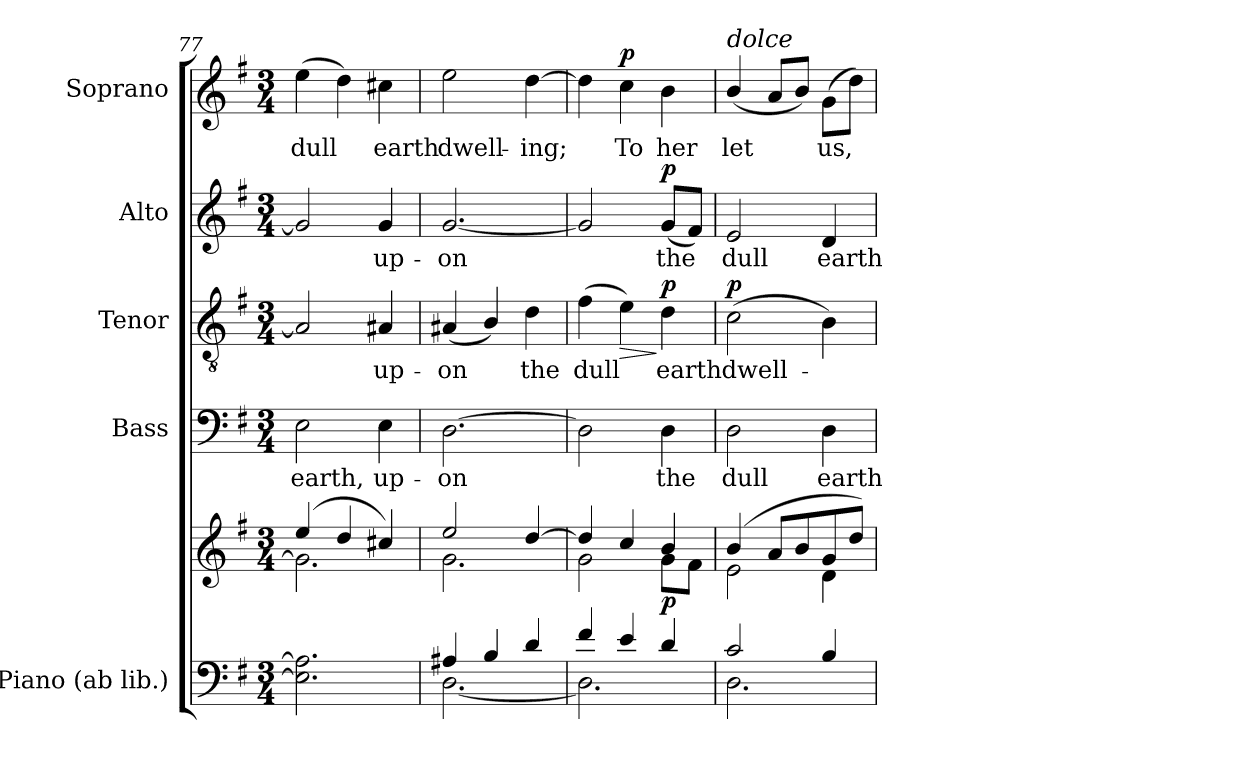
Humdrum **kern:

**kern	**kern	**dynam	**kern	**text	**kern	**text	**dynam	**kern	**text	**dynam	**kern	**text	**dynam
*part5	*part5	*part5	*part4	*part4	*part3	*part3	*part3	*part2	*part2	*part2	*part1	*part1	*part1
*staff6	*staff5	*staff5/6	*staff4	*staff4	*staff3	*staff3	*staff3	*staff2	*staff2	*staff2	*staff1	*staff1	*staff1
*I"Piano (ab lib.)	*	*	*I"Bass	*	*I"Tenor	*	*	*I"Alto	*	*	*I"Soprano	*	*
*I'Pno.	*	*	*I'B.	*	*I'T.	*	*	*I'A.	*	*	*I'S.	*	*
*clefF4	*clefG2	*	*clefF4	*	*clefGv2	*	*	*clefG2	*	*	*clefG2	*	*
*	*	*	*	*	*ITrd7c12	*	*	*	*	*	*	*	*
*k[f#]	*k[f#]	*	*k[f#]	*	*k[f#]	*	*	*k[f#]	*	*	*k[f#]	*	*
*G:	*G:	*	*G:	*	*G:	*	*	*G:	*	*	*G:	*	*
*M3/4	*M3/4	*	*M3/4	*	*M3/4	*	*	*M3/4	*	*	*M3/4	*	*
=77	=77	=77	=77	=77	=77	=77	=77	=77	=77	=77	=77	=77	=77
*	*^	*	*	*	*	*	*	*	*	*	*	*	*
!	!	!	!	!	!LO:LY:b:color=#000000	!	!	!	!	!	!	!	!	!
!	!	!	!	!	!	!	!	!	!	!	!	!	!LO:LY:b:color=#000000	!
2.Ei\] 2.A#i]	(4eei/	2.gi\]	.	2Ei\	earth,	2AA#i/]	.	.	2gi/]	.	.	(4eei\	dull	.
.	4ddi/	.	.	.	.	.	.	.	.	.	.	4ddi\)	.	.
!	!	!	!	!	!LO:LY:b:color=#000000	!	!	!	!	!	!	!	!	!
!	!	!	!	!	!	!	!LO:LY:b:color=#000000	!	!	!	!	!	!	!
!	!	!	!	!	!	!	!	!	!	!LO:LY:b:color=#000000	!	!	!	!
!	!	!	!	!	!	!	!	!	!	!	!	!	!LO:LY:b:color=#000000	!
.	4cc#Xi/)	.	.	4Ei\	up-	4AA#Xi/	up-	.	4gi/	up-	.	4cc#Xi\	earth	.
=78	=78	=78	=78	=78	=78	=78	=78	=78	=78	=78	=78	=78	=78	=78
*^	*	*	*	*	*	*	*	*	*	*	*	*	*	*
!	!	!	!	!	!	!LO:LY:b:color=#000000	!	!	!	!	!	!	!	!	!
!	!	!	!	!	!	!	!	!LO:LY:b:color=#000000	!	!	!	!	!	!	!
!	!	!	!	!	!	!	!	!	!	!	!LO:LY:b:color=#000000	!	!	!	!
!	!	!	!	!	!	!	!	!	!	!	!	!	!	!LO:LY:b:color=#000000	!
4A#Xi/	[2.Di\	2eei/	2.gi\	.	[2.Di\	-on	(4AA#Xi/	-on	.	[2.gi/	-on	.	2eei\	dwell-	.
4Bi/	.	.	.	.	.	.	4BBi/)	.	.	.	.	.	.	.	.
!	!	!	!	!	!	!	!	!LO:LY:b:color=#000000	!	!	!	!	!	!	!
!	!	!	!	!	!	!	!	!	!	!	!	!	!	!LO:LY:b:color=#000000	!
4di/	.	[4ddi/	.	.	.	.	4Di\	the	.	.	.	.	[4ddi\	-ing;	.
!!LO:LB:g=z
=79	=79	=79	=79	=79	=79	=79	=79	=79	=79	=79	=79	=79	=79	=79	=79
!	!	!	!	!	!	!	!	!LO:LY:b:color=#000000	!	!	!	!	!	!	!
4f#i/	2.Di\]	4ddi/]	2gi\	.	2Di\]	.	(4F#i\	dull	.	2gi/]	.	.	4ddi\]	.	.
!	!	!	!	!	!	!	!	!	!LO:HP:b	!	!	!	!	!	!
!	!	!	!	!	!	!	!	!	!	!	!	!	!	!LO:LY:b:color=#000000	!
4ei/	.	4cci/	.	.	.	.	4Ei\)	.	>	.	.	.	4cci\	To	p
!	!	!	!	!	!	!LO:LY:b:color=#000000	!	!	!	!	!	!	!	!	!
!	!	!	!	!	!	!	!	!LO:LY:b:color=#000000	!	!	!	!	!	!	!
!	!	!	!	!	!	!	!	!	!	!	!LO:LY:b:color=#000000	!	!	!	!
!	!	!	!	!	!	!	!	!	!	!	!	!	!	!LO:LY:b:color=#000000	!
4di/	.	4bi/	8gi\L	p	4Di\	the	4Di\	earth	] p	(8gi/L	the	p	4bi\	her	.
.	.	.	8f#i\J	.	.	.	.	.	.	8f#i/J)	.	.	.	.	.
=80	=80	=80	=80	=80	=80	=80	=80	=80	=80	=80	=80	=80	=80	=80	=80
!	!	!	!	!	!	!LO:LY:b:color=#000000	!	!	!	!	!	!	!	!	!
!	!	!	!	!	!	!	!	!LO:LY:b:color=#000000	!	!	!	!	!	!	!
!	!	!	!	!	!	!	!	!	!	!	!LO:LY:b:color=#000000	!	!	!	!
!	!	!	!	!	!	!	!	!	!	!	!	!	!LO:TX:a:i:t=dolce	!	!
!	!	!	!	!	!	!	!	!	!	!	!	!	!	!LO:LY:b:color=#000000	!
2ci/	2.Di\	(4bi/	2ei\	.	2Di\	dull	(2Ci\	dwell-	p	2ei/	dull	.	(4bi/	let	.
.	.	8ai/L	.	.	.	.	.	.	.	.	.	.	8ai/L	.	.
.	.	8bi/	.	.	.	.	.	.	.	.	.	.	8bi/J)	.	.
!	!	!	!	!	!	!LO:LY:b:color=#000000	!	!	!	!	!	!	!	!	!
!	!	!	!	!	!	!	!	!	!	!	!LO:LY:b:color=#000000	!	!	!	!
!	!	!	!	!	!	!	!	!	!	!	!	!	!	!LO:LY:b:color=#000000	!
4Bi/	.	8gi/	4di\	.	4Di\	earth	4BBi\)	.	.	4di/	earth	.	(8gi\L	us,	.
.	.	8ddi/J)	.	.	.	.	.	.	.	.	.	.	8ddi\J)	.	.
*v	*v	*	*	*	*	*	*	*	*	*	*	*	*	*	*
*	*v	*v	*	*	*	*	*	*	*	*	*	*	*	*
=	=	=	=	=	=	=	=	=	=	=	=	=	=
*-	*-	*-	*-	*-	*-	*-	*-	*-	*-	*-	*-	*-	*-
